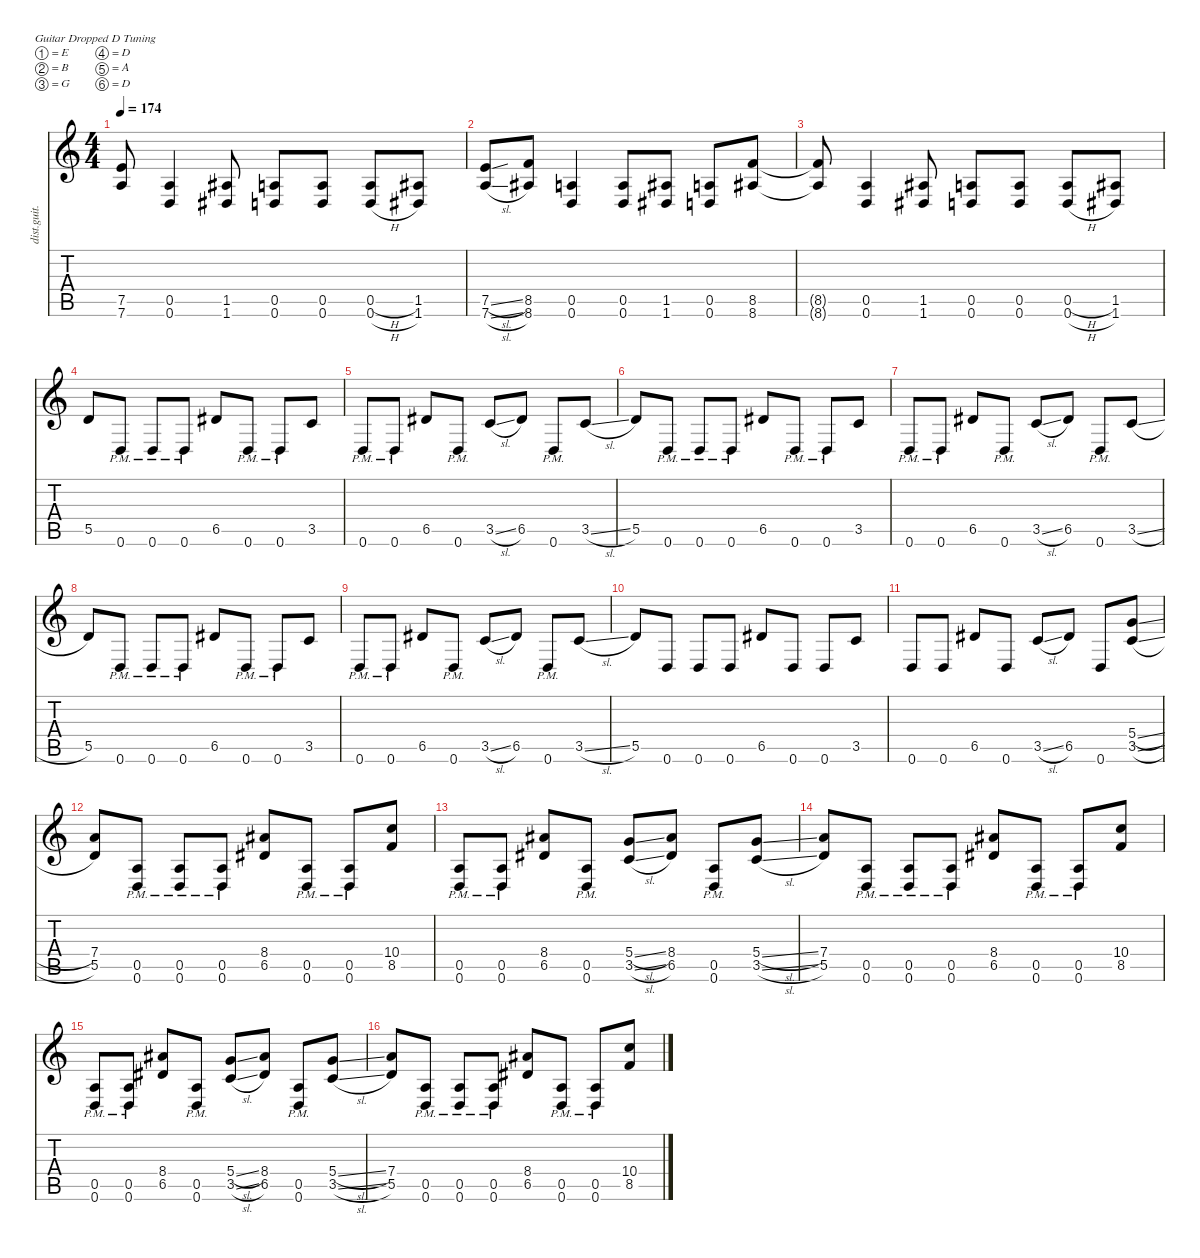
\defaultSystemsLayout 4
\hideDynamics
\bracketExtendMode nobrackets
\track ("Дорожка 2" "dist.guit.") {instrument distortionguitar}
\staff {score tabs}
\tuning (E4 B3 G3 D3 A2 D2)
\ts (4 4)
\tempo 174
\clef g2
\ks c
(7.5 7.6).8{dy f beam Up} (0.5 0.6).4{beam Up} (1.5{acc #} 1.6{acc #}).8{beam Up} (0.5 0.6).8{beam Up} (0.5 0.6).8{beam Up} (0.5{h} 0.6{h}).8{beam Up} (1.5{acc #} 1.6{acc #}).8{beam Up} |
(7.5{sl} 7.6{sl}).8{beam Up} (8.5 8.6{acc #}).8{beam Up} (0.5 0.6).4{beam Up} (0.5 0.6).8{beam Up} (1.5{acc #} 1.6{acc #}).8{beam Up} (0.5 0.6).8{beam Up} (8.5 8.6{acc #}).8{beam Up} |
(8.5{t} 8.6{t acc #}).8{beam Up} (0.5 0.6).4{beam Up} (1.5{acc #} 1.6{acc #}).8{beam Up} (0.5 0.6).8{beam Up} (0.5 0.6).8{beam Up} (0.5{h} 0.6{h}).8{beam Up} (1.5{acc #} 1.6{acc #}).8{beam Up} |
5.5.8{beam Up} 0.6{pm}.8{beam Up} 0.6{pm}.8{beam Up} 0.6{pm}.8{beam Up} 6.5{acc #}.8{beam Up} 0.6{pm}.8{beam Up} 0.6{pm}.8{beam Up} 3.5.8{beam Up} |
0.6{pm}.8{beam Up} 0.6{pm}.8{beam Up} 6.5{acc #}.8{beam Up} 0.6{pm}.8{beam Up} 3.5{sl}.8{beam Up} 6.5{acc #}.8{beam Up} 0.6{pm}.8{beam Up} 3.5{sl}.8{beam Up} |
5.5.8{beam Up} 0.6{pm}.8{beam Up} 0.6{pm}.8{beam Up} 0.6{pm}.8{beam Up} 6.5{acc #}.8{beam Up} 0.6{pm}.8{beam Up} 0.6{pm}.8{beam Up} 3.5.8{beam Up} |
0.6{pm}.8{beam Up} 0.6{pm}.8{beam Up} 6.5{acc #}.8{beam Up} 0.6{pm}.8{beam Up} 3.5{sl}.8{beam Up} 6.5{acc #}.8{beam Up} 0.6{pm}.8{beam Up} 3.5{sl}.8{beam Up} |
5.5.8{beam Up} 0.6{pm}.8{beam Up} 0.6{pm}.8{beam Up} 0.6{pm}.8{beam Up} 6.5{acc #}.8{beam Up} 0.6{pm}.8{beam Up} 0.6{pm}.8{beam Up} 3.5.8{beam Up} |
0.6{pm}.8{beam Up} 0.6{pm}.8{beam Up} 6.5{acc #}.8{beam Up} 0.6{pm}.8{beam Up} 3.5{sl}.8{beam Up} 6.5{acc #}.8{beam Up} 0.6{pm}.8{beam Up} 3.5{sl}.8{beam Up} |
5.5.8{beam Up} 0.6.8{beam Up} 0.6.8{beam Up} 0.6.8{beam Up} 6.5{acc #}.8{beam Up} 0.6.8{beam Up} 0.6.8{beam Up} 3.5.8{beam Up} |
0.6.8{beam Up} 0.6.8{beam Up} 6.5{acc #}.8{beam Up} 0.6.8{beam Up} 3.5{sl}.8{beam Up} 6.5{acc #}.8{beam Up} 0.6.8{beam Up} (5.4{sl} 3.5{sl}).8{beam Up} |
(7.4 5.5).8{beam Up} (0.5{pm} 0.6{pm}).8{beam Up} (0.5{pm} 0.6{pm}).8{beam Up} (0.5{pm} 0.6{pm}).8{beam Up} (8.4{acc #} 6.5{acc #}).8{beam Up} (0.5{pm} 0.6{pm}).8{beam Up} (0.5{pm} 0.6{pm}).8{beam Up} (10.4 8.5).8{beam Up} |
(0.5{pm} 0.6{pm}).8{beam Up} (0.5{pm} 0.6{pm}).8{beam Up} (8.4{acc #} 6.5{acc #}).8{beam Up} (0.5{pm} 0.6{pm}).8{beam Up} (5.4{sl} 3.5{sl}).8{beam Up} (8.4{acc #} 6.5{acc #}).8{beam Up} (0.5{pm} 0.6{pm}).8{beam Up} (5.4{sl} 3.5{sl}).8{beam Up} |
(7.4 5.5).8{beam Up} (0.5{pm} 0.6{pm}).8{beam Up} (0.5{pm} 0.6{pm}).8{beam Up} (0.5{pm} 0.6{pm}).8{beam Up} (8.4{acc #} 6.5{acc #}).8{beam Up} (0.5{pm} 0.6{pm}).8{beam Up} (0.5{pm} 0.6{pm}).8{beam Up} (10.4 8.5).8{beam Up} |
(0.5{pm} 0.6{pm}).8{beam Up} (0.5{pm} 0.6{pm}).8{beam Up} (8.4{acc #} 6.5{acc #}).8{beam Up} (0.5{pm} 0.6{pm}).8{beam Up} (5.4{sl} 3.5{sl}).8{beam Up} (8.4{acc #} 6.5{acc #}).8{beam Up} (0.5{pm} 0.6{pm}).8{beam Up} (5.4{sl} 3.5{sl}).8{beam Up} |
(7.4 5.5).8{beam Up} (0.5{pm} 0.6{pm}).8{beam Up} (0.5{pm} 0.6{pm}).8{beam Up} (0.5{pm} 0.6{pm}).8{beam Up} (8.4{acc #} 6.5{acc #}).8{beam Up} (0.5{pm} 0.6{pm}).8{beam Up} (0.5{pm} 0.6{pm}).8{beam Up} (10.4 8.5).8{beam Up}
